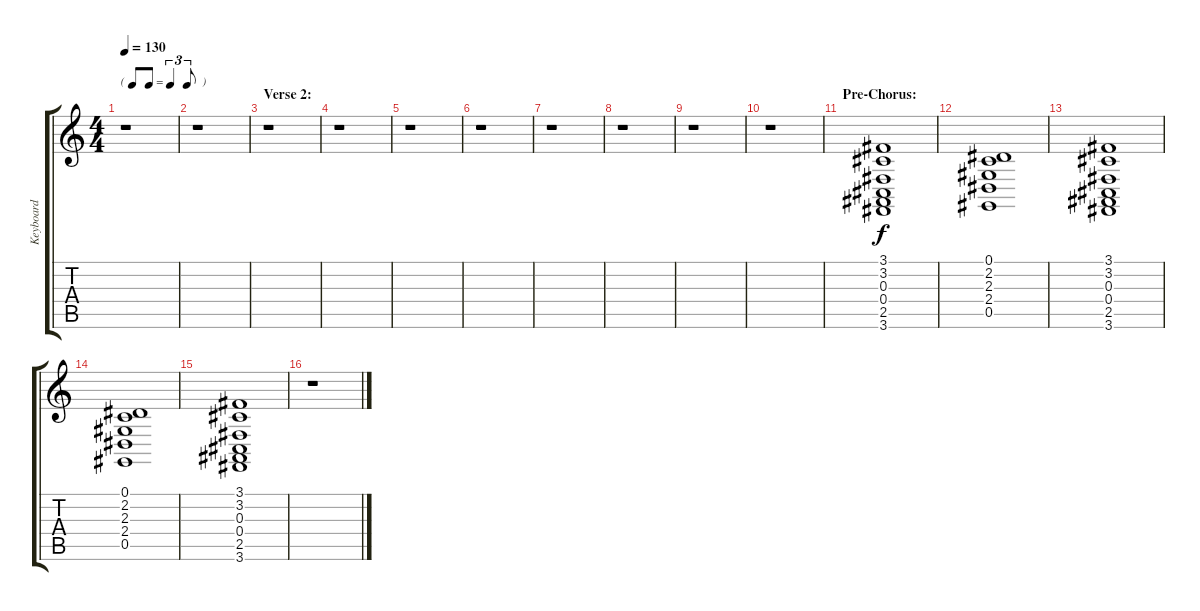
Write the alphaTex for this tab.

\track ("Keyboard" "Keyboard") {instrument clavinet}
\staff {score tabs}
\tuning (Eb4 Bb3 Gb3 Db3 Ab2 Eb2) {hide}
\ts (4 4)
\tf triplet8th
\tempo 130
\clef g2
\ks c
r.1{dy f} |
r.1 |
\section ("" "Verse 2:")
r.1 |
r.1 |
r.1 |
r.1 |
r.1 |
r.1 |
r.1 |
r.1 |
\section ("" "Pre-Chorus:")
(3.1 3.2 0.3 0.4 2.5 3.6).1 |
(0.1 2.2 2.3 2.4 0.5).1 |
(3.1 3.2 0.3 0.4 2.5 3.6).1 |
(0.1 2.2 2.3 2.4 0.5).1 |
(3.1 3.2 0.3 0.4 2.5 3.6).1 |
r.1
